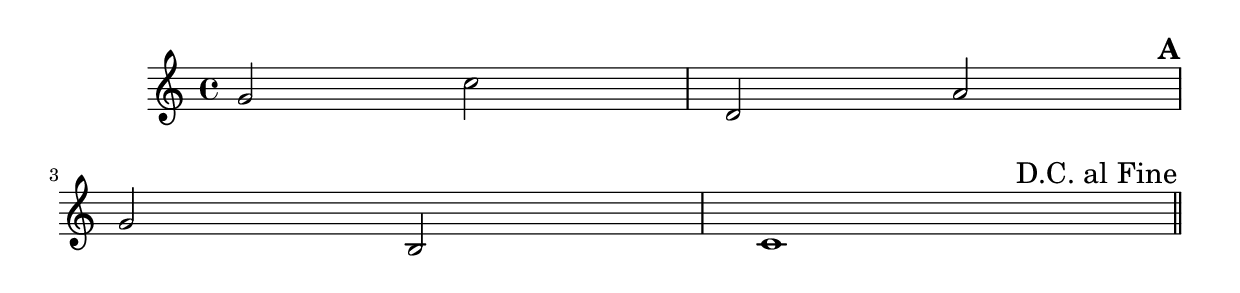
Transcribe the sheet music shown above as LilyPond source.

%% Do not edit this file; it is auto-generated from LSR http://lsr.dsi.unimi.it
%% This file is in the public domain.
\version "2.11.51"

\header {
  lsrtags = "text"

  texidoc = "
Marks can be printed at the end of the current line, instead of the
beginning of the following line. This is particularly useful when a
mark has to be added at the end of a score -- when there is no next
line.

In such cases, the right end of the mark has to be aligned with the
final bar line, as demonstrated on the second line of this example. 

"
  doctitle = "Printing marks at the end of a line or a score"
} % begin verbatim
\relative c'' {  
  \override Score.RehearsalMark  #'break-visibility = #begin-of-line-invisible
  g2 c
  d,2 a'
  \mark \default
  \break
  
  \override Score.RehearsalMark #'self-alignment-X = #RIGHT
  g2 b,
  c1 \bar "||"
  \mark "D.C. al Fine"
}
